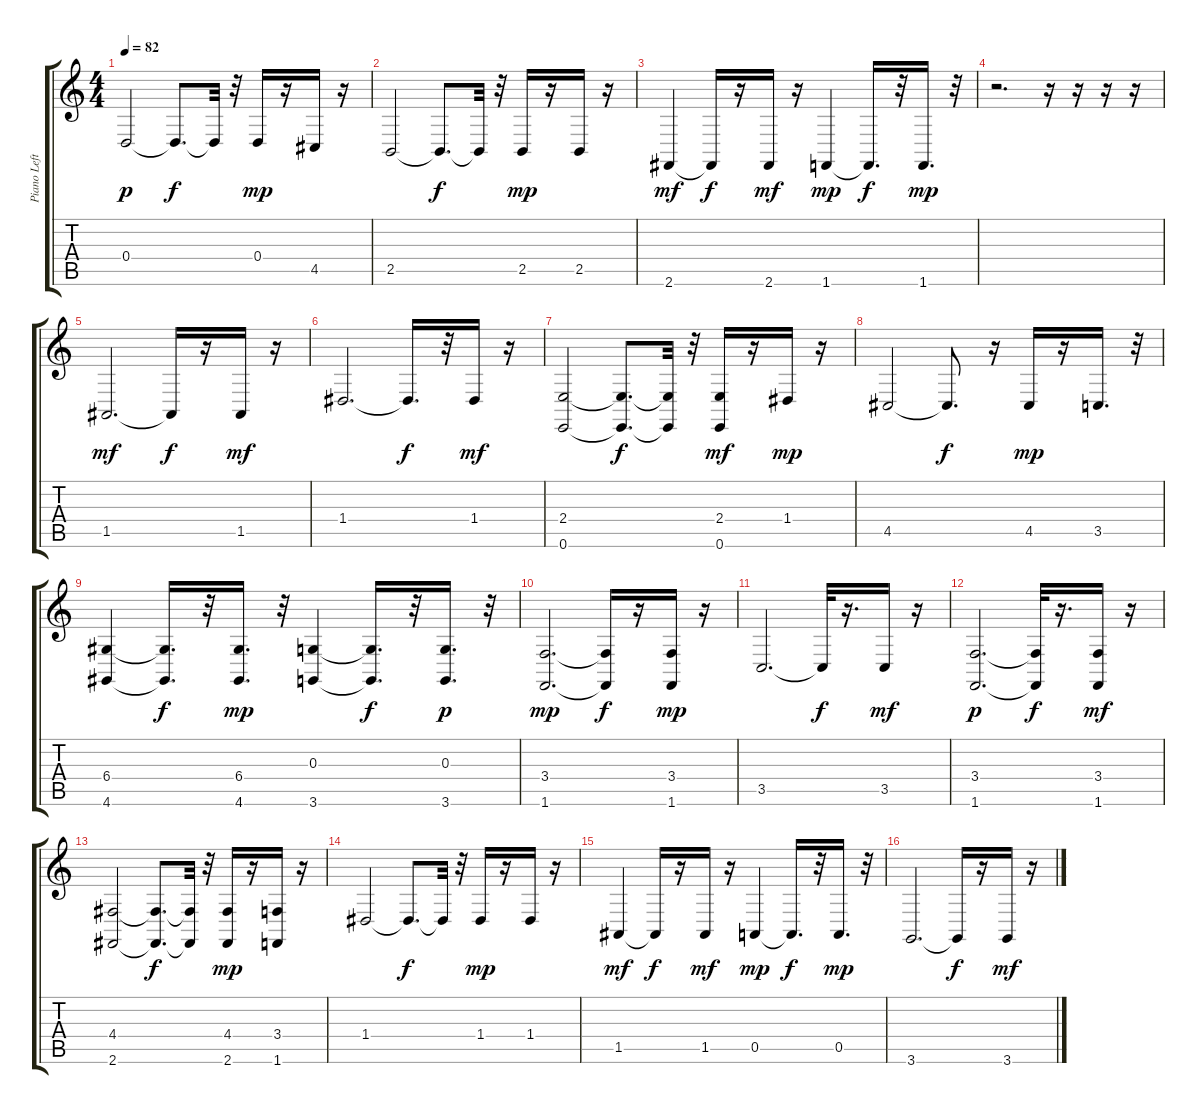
\track ("Piano Left Hand" "Piano Left") {instrument acousticgrandpiano}
\staff {score tabs}
\tuning (E4 B3 G3 D3 A2 E2) {hide}
\ts (4 4)
\tempo 82
\clef g2
\ks c
0.4.2{dy p} 0.4{t}.8{d dy f} 0.4{t}.32 r.32 0.4.16{dy mp} r.16 4.5.16 r.16 |
2.5.2 2.5{t}.8{d dy f} 2.5{t}.32 r.32 2.5.16{dy mp} r.16 2.5.16 r.16 |
2.6.4{dy mf} 2.6{t}.16{dy f} r.16 2.6.16{dy mf} r.16 1.6.4{dy mp} 1.6{t}.16{d dy f} r.32 1.6.16{d dy mp} r.32 |
r.2{d} r.16 r.16 r.16 r.16 |
1.5.2{d dy mf} 1.5{t}.16{dy f} r.16 1.5.16{dy mf} r.16 |
1.4.2{d} 1.4{t}.16{d dy f} r.32 1.4.16{dy mf} r.16 |
(2.4 0.6).2 (2.4{t} 0.6{t}).8{d dy f} (2.4{t} 0.6{t}).32 r.32 (2.4 0.6).16{dy mf} r.16 1.4.16{dy mp} r.16 |
4.5.2 4.5{t}.8{d dy f} r.16 4.5.16{dy mp} r.16 3.5.16{d} r.32 |
(6.4 4.6).4 (6.4{t} 4.6{t}).16{d dy f} r.32 (6.4 4.6).16{d dy mp} r.32 (0.3 3.6).4 (0.3{t} 3.6{t}).16{d dy f} r.32 (0.3 3.6).16{d dy p} r.32 |
(3.4 1.6).2{d dy mp} (3.4{t} 1.6{t}).16{dy f} r.16 (3.4 1.6).16{dy mp} r.16 |
3.5.2{d} 3.5{t}.32{dy f} r.16{d} 3.5.16{dy mf} r.16 |
(3.4 1.6).2{d dy p} (3.4{t} 1.6{t}).32{dy f} r.16{d} (3.4 1.6).16{dy mf} r.16 |
(4.4 2.6).2 (4.4{t} 2.6{t}).8{d dy f} (4.4{t} 2.6{t}).32 r.32 (4.4 2.6).16{dy mp} r.16 (3.4 1.6).16 r.16 |
1.4.2 1.4{t}.8{d dy f} 1.4{t}.32 r.32 1.4.16{dy mp} r.16 1.4.16 r.16 |
1.5.4{dy mf volume 12} 1.5{t}.16{dy f} r.16 1.5.16{dy mf volume 11} r.16 0.5.4{dy mp volume 10} 0.5{t}.16{d dy f} r.32 0.5.16{d dy mp volume 9} r.32 |
3.6.2{d volume 9} 3.6{t}.16{dy f} r.16 3.6.16{dy mf volume 5} r.16
